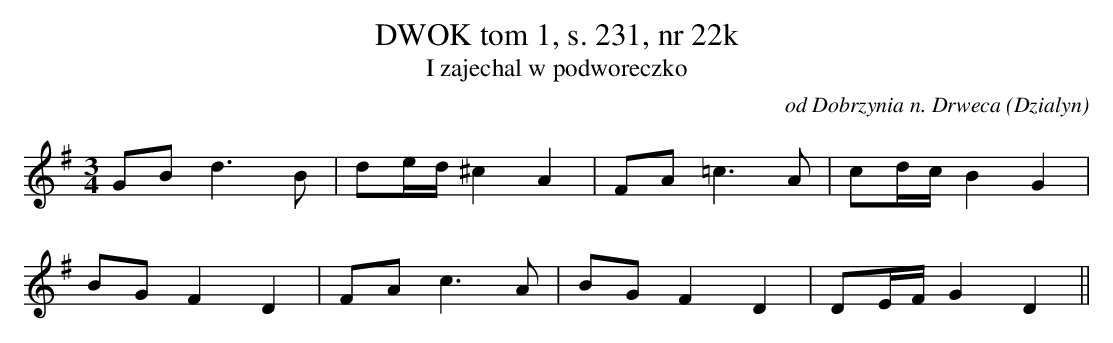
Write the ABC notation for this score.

X:1
T:DWOK tom 1, s. 231, nr 22k
T:I zajechal w podworeczko
O:od Dobrzynia n. Drweca (Dzialyn)
M:3/4
L:1/16
K:G
G2B2d6B2 | d2ed^c4A4 |F2A2=c6A2 | c2dcB4G4 |
B2G2F4D4 | F2A2c6A2 |B2G2F4D4 | D2EFG4D4||
